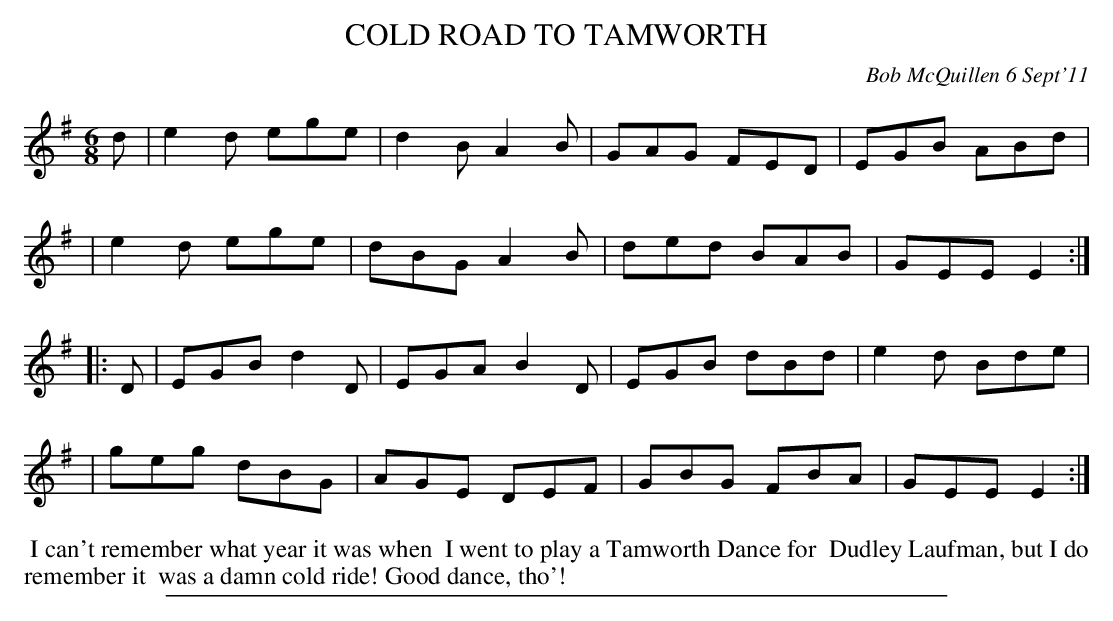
X:1
T: COLD ROAD TO TAMWORTH
C: Bob McQuillen 6 Sept'11
M: 6/8
L: 1/8
K: Em
d \
| e2d ege | d2B A2B | GAG FED | EGB ABd |
| e2d ege | dBG A2B | ded BAB | GEE E2 :|
|: D \
| EGB d2D | EGA B2D | EGB dBd | e2d Bde |
| geg dBG | AGE DEF | GBG FBA | GEE E2 :|
